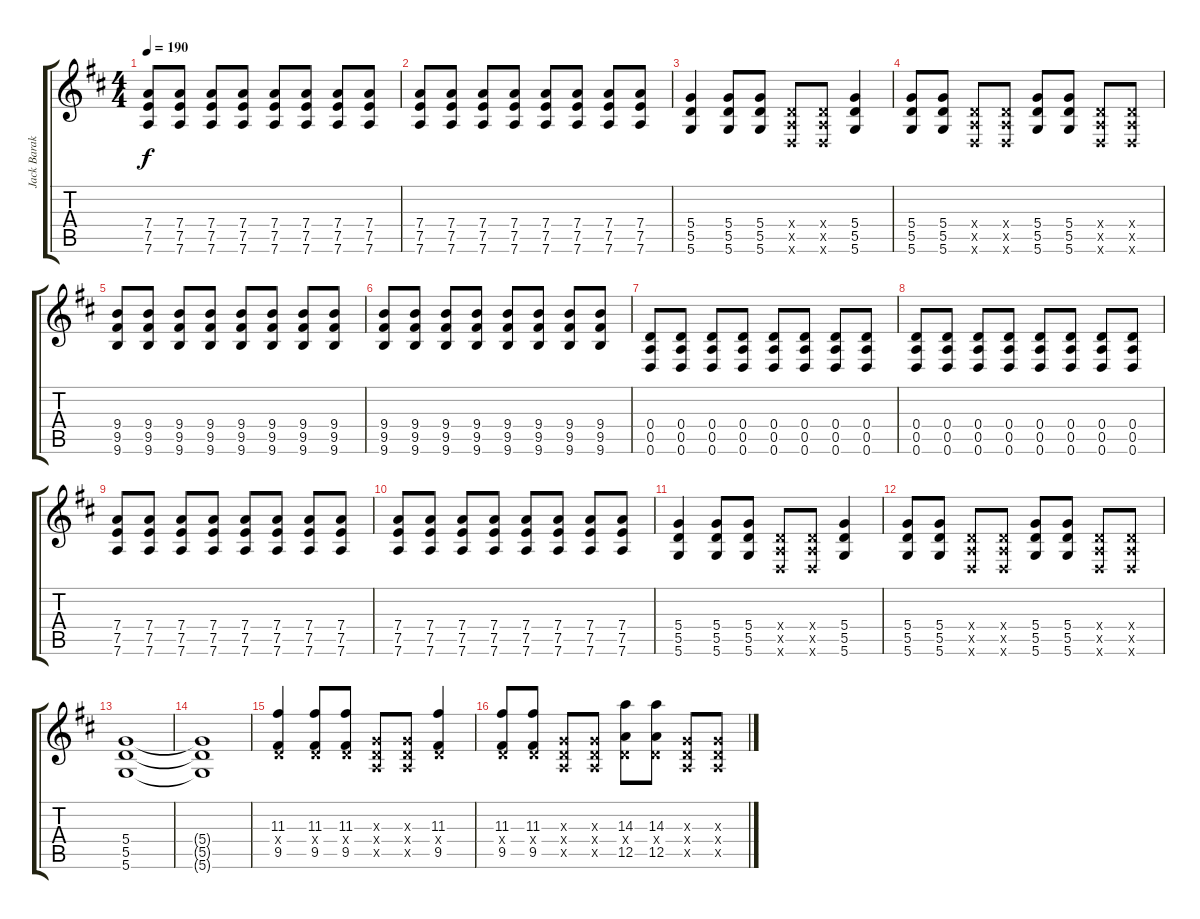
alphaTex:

\track ("Jack Barakat" "Jack Barak") {instrument distortionguitar}
\staff {score tabs}
\tuning (E4 B3 G3 D3 A2 D2) {hide}
\ts (4 4)
\tempo 190
\clef g2
\ks d
(7.4 7.5 7.6).8{dy f} (7.4 7.5 7.6).8 (7.4 7.5 7.6).8 (7.4 7.5 7.6).8 (7.4 7.5 7.6).8 (7.4 7.5 7.6).8 (7.4 7.5 7.6).8 (7.4 7.5 7.6).8 |
(7.4 7.5 7.6).8 (7.4 7.5 7.6).8 (7.4 7.5 7.6).8 (7.4 7.5 7.6).8 (7.4 7.5 7.6).8 (7.4 7.5 7.6).8 (7.4 7.5 7.6).8 (7.4 7.5 7.6).8 |
(5.4 5.5 5.6).4 (5.4 5.5 5.6).8 (5.4 5.5 5.6).8 (0.4{x} 0.5{x} 0.6{x}).8 (0.4{x} 0.5{x} 0.6{x}).8 (5.4 5.5 5.6).4 |
(5.4 5.5 5.6).8 (5.4 5.5 5.6).8 (0.4{x} 0.5{x} 0.6{x}).8 (0.4{x} 0.5{x} 0.6{x}).8 (5.4 5.5 5.6).8 (5.4 5.5 5.6).8 (0.4{x} 0.5{x} 0.6{x}).8 (0.4{x} 0.5{x} 0.6{x}).8 |
(9.4 9.5 9.6).8 (9.4 9.5 9.6).8 (9.4 9.5 9.6).8 (9.4 9.5 9.6).8 (9.4 9.5 9.6).8 (9.4 9.5 9.6).8 (9.4 9.5 9.6).8 (9.4 9.5 9.6).8 |
(9.4 9.5 9.6).8 (9.4 9.5 9.6).8 (9.4 9.5 9.6).8 (9.4 9.5 9.6).8 (9.4 9.5 9.6).8 (9.4 9.5 9.6).8 (9.4 9.5 9.6).8 (9.4 9.5 9.6).8 |
(0.4 0.5 0.6).8 (0.4 0.5 0.6).8 (0.4 0.5 0.6).8 (0.4 0.5 0.6).8 (0.4 0.5 0.6).8 (0.4 0.5 0.6).8 (0.4 0.5 0.6).8 (0.4 0.5 0.6).8 |
(0.4 0.5 0.6).8 (0.4 0.5 0.6).8 (0.4 0.5 0.6).8 (0.4 0.5 0.6).8 (0.4 0.5 0.6).8 (0.4 0.5 0.6).8 (0.4 0.5 0.6).8 (0.4 0.5 0.6).8 |
(7.4 7.5 7.6).8 (7.4 7.5 7.6).8 (7.4 7.5 7.6).8 (7.4 7.5 7.6).8 (7.4 7.5 7.6).8 (7.4 7.5 7.6).8 (7.4 7.5 7.6).8 (7.4 7.5 7.6).8 |
(7.4 7.5 7.6).8 (7.4 7.5 7.6).8 (7.4 7.5 7.6).8 (7.4 7.5 7.6).8 (7.4 7.5 7.6).8 (7.4 7.5 7.6).8 (7.4 7.5 7.6).8 (7.4 7.5 7.6).8 |
(5.4 5.5 5.6).4 (5.4 5.5 5.6).8 (5.4 5.5 5.6).8 (0.4{x} 0.5{x} 0.6{x}).8 (0.4{x} 0.5{x} 0.6{x}).8 (5.4 5.5 5.6).4 |
(5.4 5.5 5.6).8 (5.4 5.5 5.6).8 (0.4{x} 0.5{x} 0.6{x}).8 (0.4{x} 0.5{x} 0.6{x}).8 (5.4 5.5 5.6).8 (5.4 5.5 5.6).8 (0.4{x} 0.5{x} 0.6{x}).8 (0.4{x} 0.5{x} 0.6{x}).8 |
(5.4 5.5 5.6).1 |
(5.4{t} 5.5{t} 5.6{t}).1 |
(11.3 0.4{x} 9.5).4 (11.3 0.4{x} 9.5).8 (11.3 0.4{x} 9.5).8 (0.3{x} 0.4{x} 0.5{x}).8 (0.3{x} 0.4{x} 0.5{x}).8 (11.3 0.4{x} 9.5).4 |
(11.3 0.4{x} 9.5).8 (11.3 0.4{x} 9.5).8 (0.3{x} 0.4{x} 0.5{x}).8 (0.3{x} 0.4{x} 0.5{x}).8 (14.3 0.4{x} 12.5).8 (14.3 0.4{x} 12.5).8 (0.3{x} 0.4{x} 0.5{x}).8 (0.3{x} 0.4{x} 0.5{x}).8
